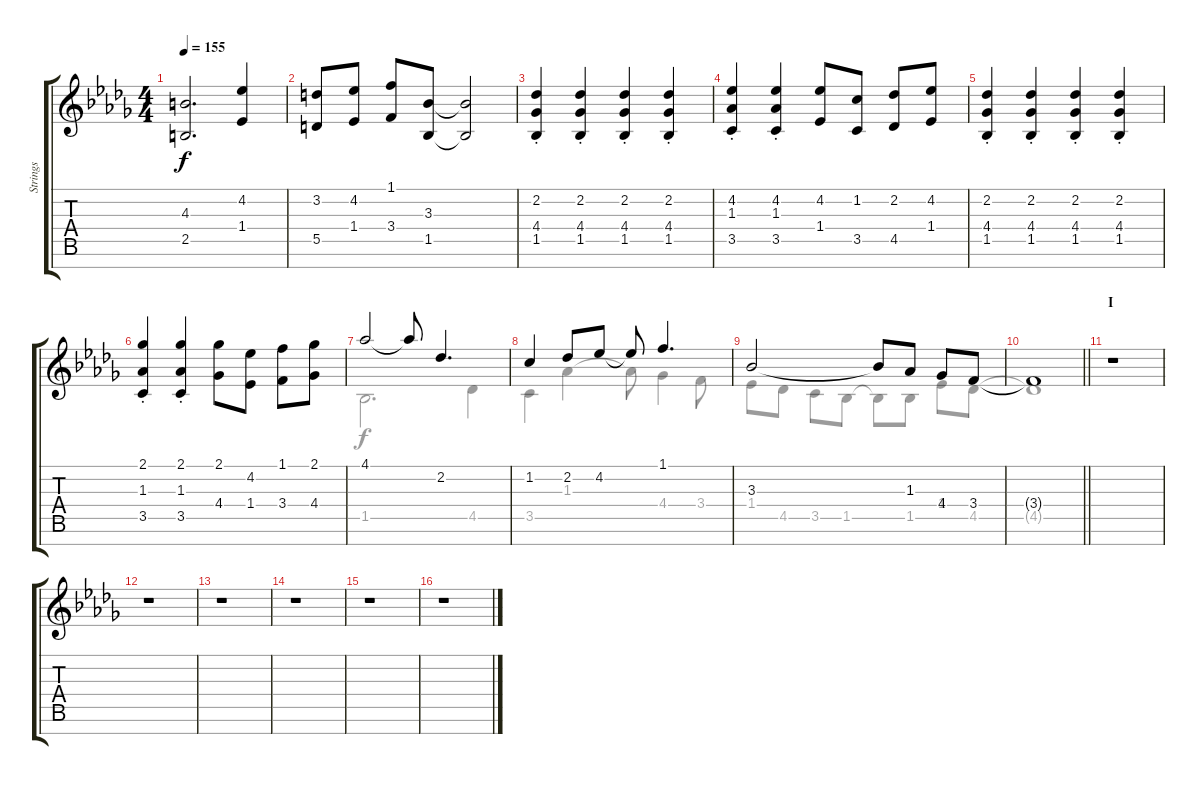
\track ("Strings" "Strings") {instrument stringensemble1}
\staff {score tabs}
\tuning (E5 B4 G4 D4 A3 E3 B2) {hide}
\voice
\ts (4 4)
\tempo 155
\clef g2
\ks db
(4.3 2.5).2{d dy f} (4.2 1.4).4 |
(3.2 5.5).8 (4.2 1.4).8 (1.1 3.4).8 (3.3 1.5).8 (3.3{t} 1.5{t}).2 |
(2.2{st} 4.4{st} 1.5{st}).4 (2.2{st} 4.4{st} 1.5{st}).4 (2.2{st} 4.4{st} 1.5{st}).4 (2.2{st} 4.4{st} 1.5{st}).4 |
(4.2{st} 1.3{st} 3.5{st}).4 (4.2{st} 1.3{st} 3.5{st}).4 (4.2 1.4).8 (1.2 3.5).8 (2.2 4.5).8 (4.2 1.4).8 |
(2.2{st} 4.4{st} 1.5{st}).4 (2.2{st} 4.4{st} 1.5{st}).4 (2.2{st} 4.4{st} 1.5{st}).4 (2.2{st} 4.4{st} 1.5{st}).4 |
(2.1{st} 1.3{st} 3.5{st}).4 (2.1{st} 1.3{st} 3.5{st}).4 (2.1 4.4).8 (4.2 1.4).8 (1.1 3.4).8 (2.1 4.4).8 |
4.1.2 4.1{t}.8 2.2.4{d} |
1.2.4 2.2.8 4.2.8 4.2{t}.8 1.1.4{d} |
3.3.2 3.3{t}.8 1.3.8 4.4.8 3.4.8 |
\barLineRight lightlight
3.4{t}.1 |
\section ("" "I")
r.1 |
r.1 |
r.1 |
r.1 |
r.1 |
r.1
\voice
\clef g2
\ottava regular
\simile none
\ks db
|
|
|
|
|
|
1.5.2{d} 4.5.4 |
3.5.4 1.3.4 1.3{t}.8 4.4.4 3.4.8 |
1.4.8 4.5.8 3.5.8 1.5.8 1.5{t}.8 1.5.8 1.4.8 4.5.8 |
\barLineRight lightlight
4.5{t}.1 |
|
|
|
|
|
